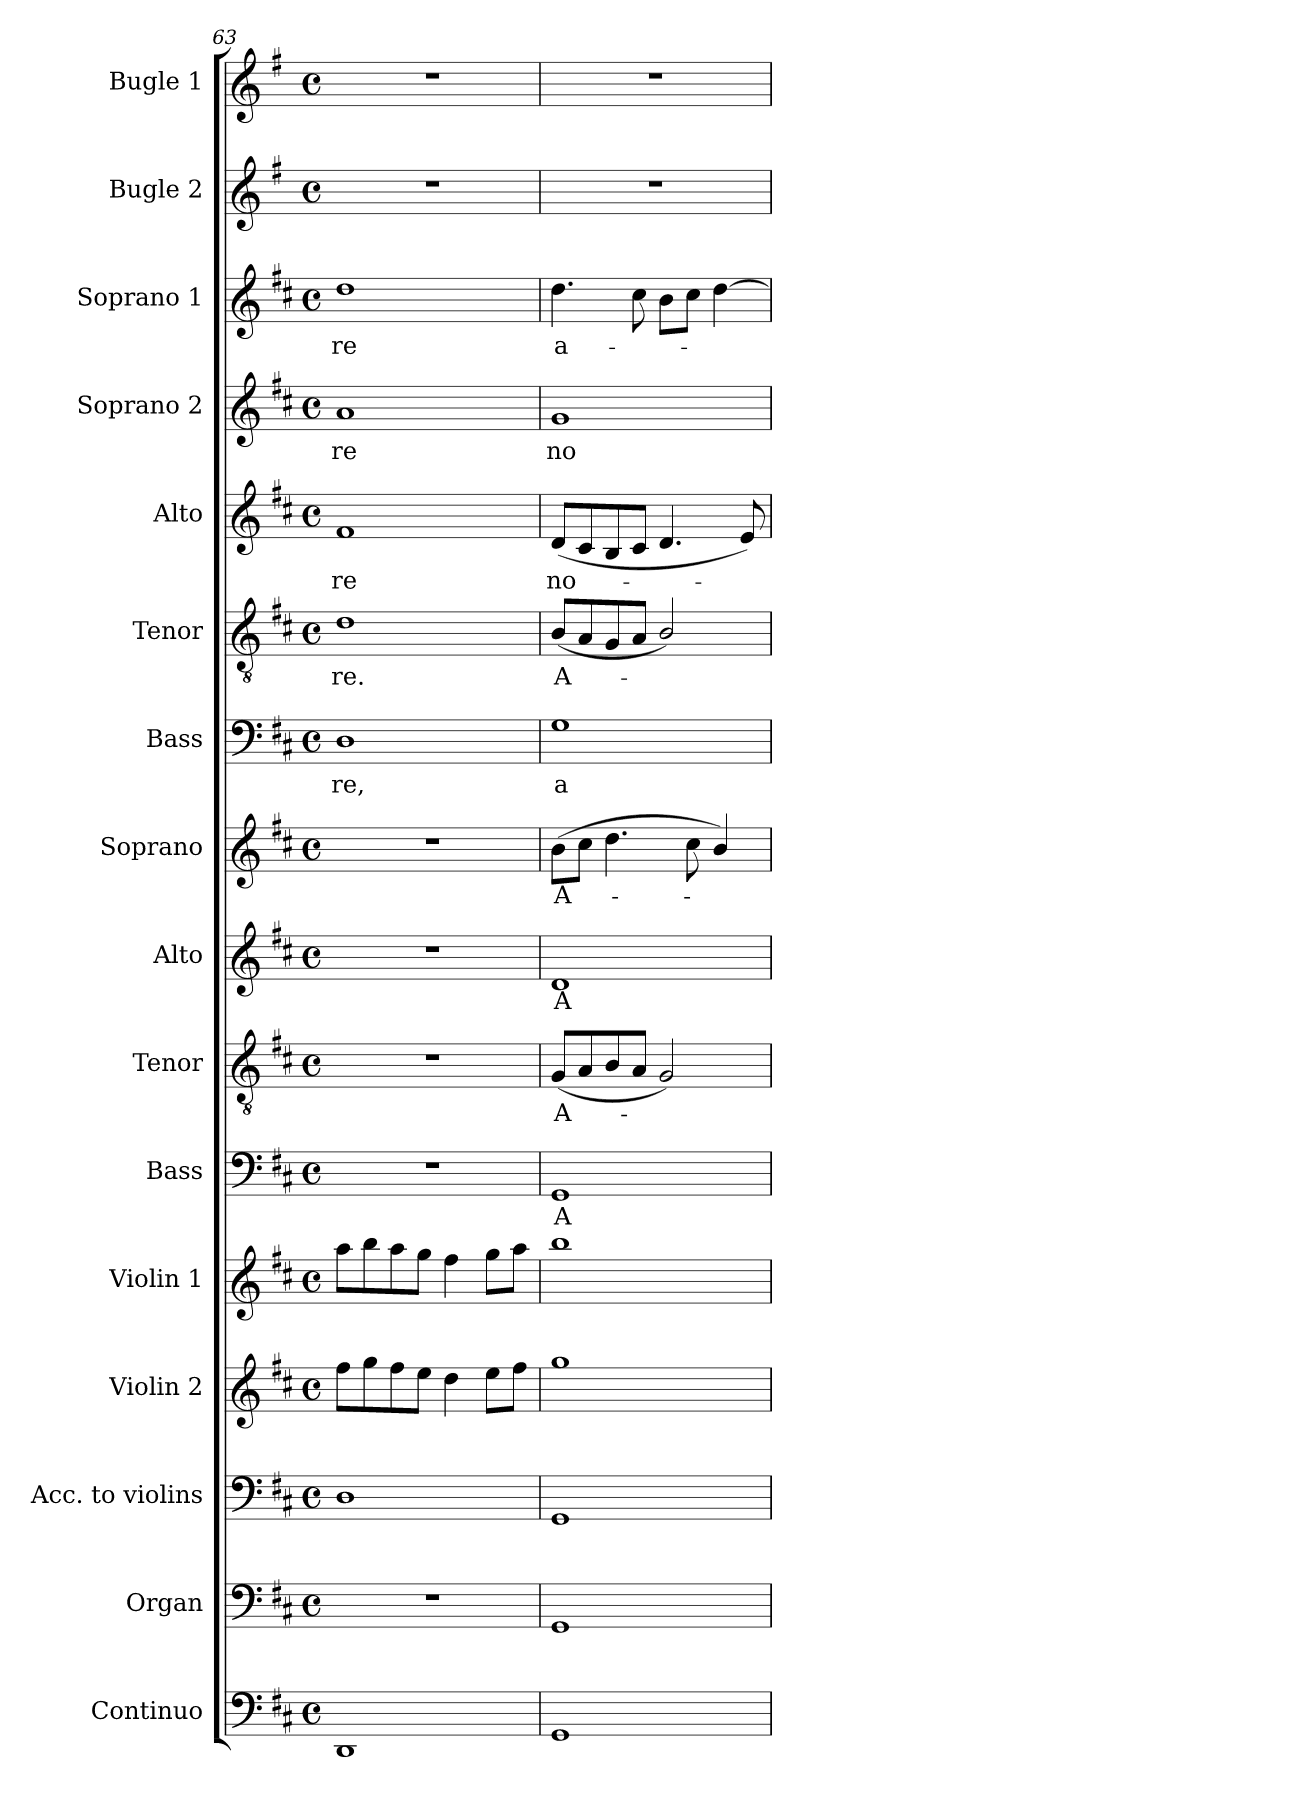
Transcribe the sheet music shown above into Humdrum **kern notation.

**kern	**kern	**kern	**kern	**kern	**kern	**text	**kern	**text	**kern	**text	**kern	**text	**kern	**text	**kern	**text	**kern	**text	**kern	**text	**kern	**text	**kern	**kern
*part16	*part15	*part14	*part13	*part12	*part11	*part11	*part10	*part10	*part9	*part9	*part8	*part8	*part7	*part7	*part6	*part6	*part5	*part5	*part4	*part4	*part3	*part3	*part2	*part1
*staff16	*staff15	*staff14	*staff13	*staff12	*staff11	*staff11	*staff10	*staff10	*staff9	*staff9	*staff8	*staff8	*staff7	*staff7	*staff6	*staff6	*staff5	*staff5	*staff4	*staff4	*staff3	*staff3	*staff2	*staff1
*I"Continuo	*I"Organ	*I"Acc. to violins	*I"Violin 2	*I"Violin 1	*I"Bass	*	*I"Tenor	*	*I"Alto	*	*I"Soprano	*	*I"Bass	*	*I"Tenor	*	*I"Alto	*	*I"Soprano 2	*	*I"Soprano 1	*	*I"Bugle  2	*I"Bugle 1
*I'Cont.	*I'Org.	*	*I'Vln. 2	*I'Vln. 1	*I'B.	*	*I'T.	*	*I'A.	*	*I'S.	*	*I'B.	*	*I'T.	*	*I'A.	*	*I'S2.	*	*I'S1.	*	*I'Bug 2	*I'Bug. 1
*clefF4	*clefF4	*clefF4	*clefG2	*clefG2	*clefF4	*	*clefGv2	*	*clefG2	*	*clefG2	*	*clefF4	*	*clefGv2	*	*clefG2	*	*clefG2	*	*clefG2	*	*clefG2	*clefG2
*	*	*	*	*	*	*	*ITrd7c12	*	*	*	*	*	*	*	*ITrd7c12	*	*	*	*	*	*	*	*ITrd3c5	*ITrd3c5
*k[f#c#]	*k[f#c#]	*k[f#c#]	*k[f#c#]	*k[f#c#]	*k[f#c#]	*	*k[f#c#]	*	*k[f#c#]	*	*k[f#c#]	*	*k[f#c#]	*	*k[f#c#]	*	*k[f#c#]	*	*k[f#c#]	*	*k[f#c#]	*	*k[f#c#]	*k[f#c#]
*D:	*D:	*D:	*D:	*D:	*D:	*	*D:	*	*D:	*	*D:	*	*D:	*	*D:	*	*D:	*	*D:	*	*D:	*	*D:	*D:
*M4/4	*M4/4	*M4/4	*M4/4	*M4/4	*M4/4	*	*M4/4	*	*M4/4	*	*M4/4	*	*M4/4	*	*M4/4	*	*M4/4	*	*M4/4	*	*M4/4	*	*M4/4	*M4/4
*met(c)	*met(c)	*met(c)	*met(c)	*met(c)	*met(c)	*	*met(c)	*	*met(c)	*	*met(c)	*	*met(c)	*	*met(c)	*	*met(c)	*	*met(c)	*	*met(c)	*	*met(c)	*met(c)
=63	=63	=63	=63	=63	=63	=63	=63	=63	=63	=63	=63	=63	=63	=63	=63	=63	=63	=63	=63	=63	=63	=63	=63	=63
!	!	!	!	!	!	!	!	!	!	!	!	!	!	!LO:LY:b:color=#000000	!	!	!	!	!	!	!	!	!	!
!	!	!	!	!	!	!	!	!	!	!	!	!	!	!	!	!LO:LY:b:color=#000000	!	!	!	!	!	!	!	!
!	!	!	!	!	!	!	!	!	!	!	!	!	!	!	!	!	!	!LO:LY:b:color=#000000	!	!	!	!	!	!
!	!	!	!	!	!	!	!	!	!	!	!	!	!	!	!	!	!	!	!	!LO:LY:b:color=#000000	!	!	!	!
!	!	!	!	!	!	!	!	!	!	!	!	!	!	!	!	!	!	!	!	!	!	!LO:LY:b:color=#000000	!	!
1DDi	1r	1Di	8ff#i\L	8aai\L	1r	.	1r	.	1r	.	1r	.	1Di	-re,	1Di	-re.	1f#i	-re	1ai	-re	1ddi	-re	1r	1r
.	.	.	8ggi\	8bbi\	.	.	.	.	.	.	.	.	.	.	.	.	.	.	.	.	.	.	.	.
.	.	.	8ff#i\	8aai\	.	.	.	.	.	.	.	.	.	.	.	.	.	.	.	.	.	.	.	.
.	.	.	8eei\J	8ggi\J	.	.	.	.	.	.	.	.	.	.	.	.	.	.	.	.	.	.	.	.
.	.	.	4ddi\	4ff#i\	.	.	.	.	.	.	.	.	.	.	.	.	.	.	.	.	.	.	.	.
.	.	.	8eei\L	8ggi\L	.	.	.	.	.	.	.	.	.	.	.	.	.	.	.	.	.	.	.	.
.	.	.	8ff#i\J	8aai\J	.	.	.	.	.	.	.	.	.	.	.	.	.	.	.	.	.	.	.	.
!!LO:PB:g=z
=64	=64	=64	=64	=64	=64	=64	=64	=64	=64	=64	=64	=64	=64	=64	=64	=64	=64	=64	=64	=64	=64	=64	=64	=64
!	!	!	!	!	!	!LO:LY:b:color=#000000	!	!	!	!	!	!	!	!	!	!	!	!	!	!	!	!	!	!
!	!	!	!	!	!	!	!	!LO:LY:b:color=#000000	!	!	!	!	!	!	!	!	!	!	!	!	!	!	!	!
!	!	!	!	!	!	!	!	!	!	!LO:LY:b:color=#000000	!	!	!	!	!	!	!	!	!	!	!	!	!	!
!	!	!	!	!	!	!	!	!	!	!	!	!LO:LY:b:color=#000000	!	!	!	!	!	!	!	!	!	!	!	!
!	!	!	!	!	!	!	!	!	!	!	!	!	!	!LO:LY:b:color=#000000	!	!	!	!	!	!	!	!	!	!
!	!	!	!	!	!	!	!	!	!	!	!	!	!	!	!	!LO:LY:b:color=#000000	!	!	!	!	!	!	!	!
!	!	!	!	!	!	!	!	!	!	!	!	!	!	!	!	!	!	!LO:LY:b:color=#000000	!	!	!	!	!	!
!	!	!	!	!	!	!	!	!	!	!	!	!	!	!	!	!	!	!	!	!LO:LY:b:color=#000000	!	!	!	!
!	!	!	!	!	!	!	!	!	!	!	!	!	!	!	!	!	!	!	!	!	!	!LO:LY:b:color=#000000	!	!
1GGi	1GGi	1GGi	1ggi	1bbi	1GGi	A-	(8GGi/L	A-	1di	A-	(8bi\L	A-	1Gi	a-	(8BBi/L	A-	(8di/L	no-	1gi	no-	4.ddi\	a-	1r	1r
.	.	.	.	.	.	.	8AAi/	.	.	.	8cc#i\J	.	.	.	8AAi/	.	8c#i/	.	.	.	.	.	.	.
.	.	.	.	.	.	.	8BBi/	.	.	.	4.ddi\	.	.	.	8GGi/	.	8Bi/	.	.	.	.	.	.	.
.	.	.	.	.	.	.	8AAi/J	.	.	.	.	.	.	.	8AAi/J	.	8c#i/J	.	.	.	8cc#i\	.	.	.
.	.	.	.	.	.	.	2GGi/)	.	.	.	.	.	.	.	2BBi/)	.	4.di/	.	.	.	8bi\L	.	.	.
.	.	.	.	.	.	.	.	.	.	.	8cc#i\	.	.	.	.	.	.	.	.	.	8cc#i\J	.	.	.
.	.	.	.	.	.	.	.	.	.	.	4bi/)	.	.	.	.	.	.	.	.	.	[>4ddi\	.	.	.
.	.	.	.	.	.	.	.	.	.	.	.	.	.	.	.	.	8ei/)	.	.	.	.	.	.	.
=	=	=	=	=	=	=	=	=	=	=	=	=	=	=	=	=	=	=	=	=	=	=	=	=
*-	*-	*-	*-	*-	*-	*-	*-	*-	*-	*-	*-	*-	*-	*-	*-	*-	*-	*-	*-	*-	*-	*-	*-	*-
